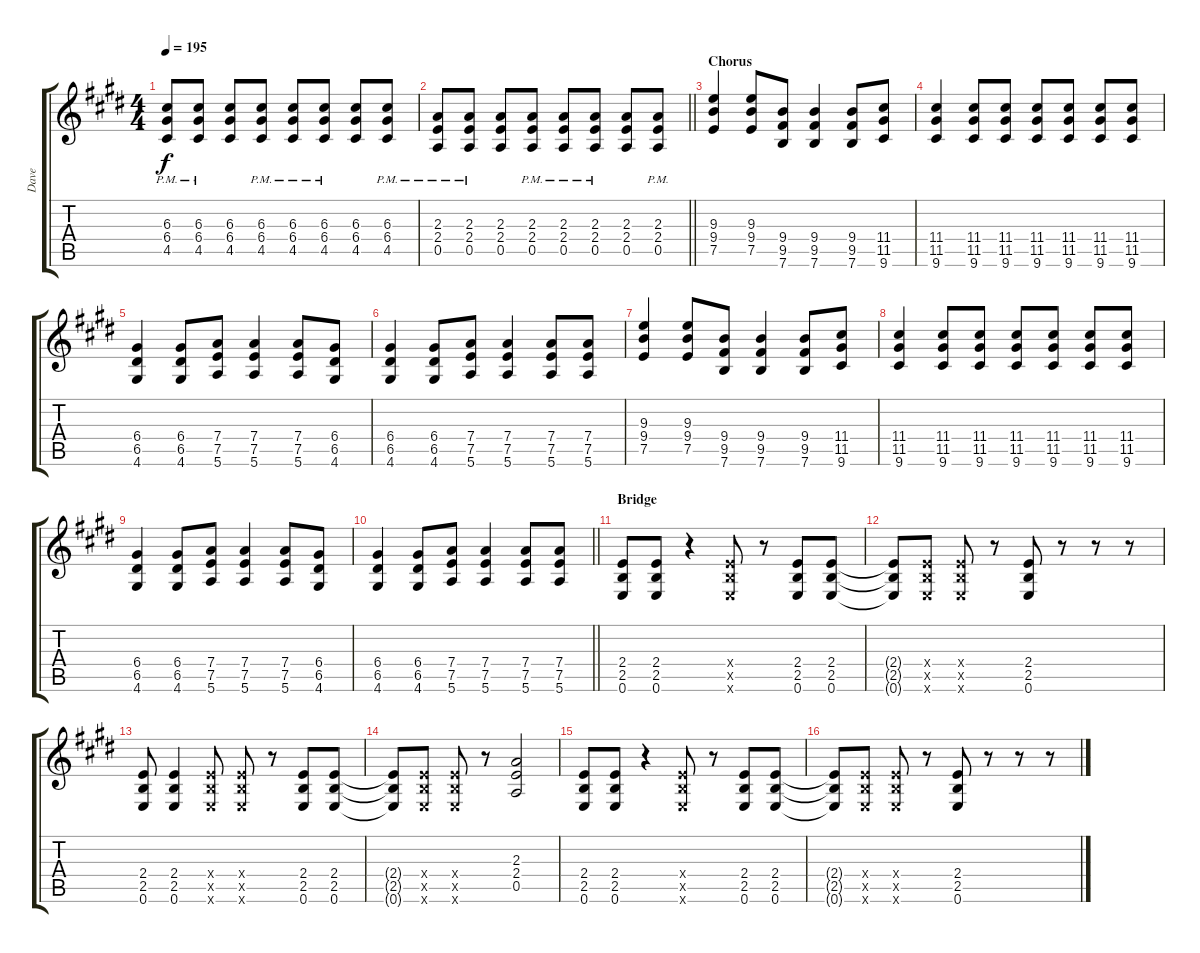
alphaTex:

\track ("Dave" "Dave") {instrument distortionguitar}
\staff {score tabs}
\tuning (E4 B3 G3 D3 A2 E2) {hide}
\ts (4 4)
\tempo 195
\clef g2
\ks e
(6.3{pm} 6.4{pm} 4.5{pm}).8{dy f} (6.3{pm} 6.4{pm} 4.5{pm}).8 (6.3 6.4 4.5).8 (6.3{pm} 6.4{pm} 4.5{pm}).8 (6.3{pm} 6.4{pm} 4.5{pm}).8 (6.3{pm} 6.4{pm} 4.5{pm}).8 (6.3 6.4 4.5).8 (6.3{pm} 6.4{pm} 4.5{pm}).8 |
\barLineRight lightlight
(2.3{pm} 2.4{pm} 0.5{pm}).8 (2.3{pm} 2.4{pm} 0.5{pm}).8 (2.3 2.4 0.5).8 (2.3{pm} 2.4{pm} 0.5{pm}).8 (2.3{pm} 2.4{pm} 0.5{pm}).8 (2.3{pm} 2.4{pm} 0.5{pm}).8 (2.3 2.4 0.5).8 (2.3{pm} 2.4{pm} 0.5{pm}).8 |
\section ("" "Chorus")
(9.3 9.4 7.5).4 (9.3 9.4 7.5).8 (9.4 9.5 7.6).8 (9.4 9.5 7.6).4 (9.4 9.5 7.6).8 (11.4 11.5 9.6).8 |
(11.4 11.5 9.6).4 (11.4 11.5 9.6).8 (11.4 11.5 9.6).8 (11.4 11.5 9.6).8 (11.4 11.5 9.6).8 (11.4 11.5 9.6).8 (11.4 11.5 9.6).8 |
(6.4 6.5 4.6).4 (6.4 6.5 4.6).8 (7.4 7.5 5.6).8 (7.4 7.5 5.6).4 (7.4 7.5 5.6).8 (6.4 6.5 4.6).8 |
(6.4 6.5 4.6).4 (6.4 6.5 4.6).8 (7.4 7.5 5.6).8 (7.4 7.5 5.6).4 (7.4 7.5 5.6).8 (7.4 7.5 5.6).8 |
(9.3 9.4 7.5).4 (9.3 9.4 7.5).8 (9.4 9.5 7.6).8 (9.4 9.5 7.6).4 (9.4 9.5 7.6).8 (11.4 11.5 9.6).8 |
(11.4 11.5 9.6).4 (11.4 11.5 9.6).8 (11.4 11.5 9.6).8 (11.4 11.5 9.6).8 (11.4 11.5 9.6).8 (11.4 11.5 9.6).8 (11.4 11.5 9.6).8 |
(6.4 6.5 4.6).4 (6.4 6.5 4.6).8 (7.4 7.5 5.6).8 (7.4 7.5 5.6).4 (7.4 7.5 5.6).8 (6.4 6.5 4.6).8 |
\barLineRight lightlight
(6.4 6.5 4.6).4 (6.4 6.5 4.6).8 (7.4 7.5 5.6).8 (7.4 7.5 5.6).4 (7.4 7.5 5.6).8 (7.4 7.5 5.6).8 |
\section ("" "Bridge")
(2.4 2.5 0.6).8 (2.4 2.5 0.6).8 r.4 (2.4{x} 2.5{x} 0.6{x}).8 r.8 (2.4 2.5 0.6).8 (2.4 2.5 0.6).8 |
(2.4{t} 2.5{t} 0.6{t}).8 (2.4{x} 2.5{x} 0.6{x}).8 (2.4{x} 2.5{x} 0.6{x}).8 r.8 (2.4 2.5 0.6).8 r.8 r.8 r.8 |
(2.4 2.5 0.6).8 (2.4 2.5 0.6).4 (2.4{x} 2.5{x} 0.6{x}).8 (2.4{x} 2.5{x} 0.6{x}).8 r.8 (2.4 2.5 0.6).8 (2.4 2.5 0.6).8 |
(2.4{t} 2.5{t} 0.6{t}).8 (2.4{x} 2.5{x} 0.6{x}).8 (2.4{x} 2.5{x} 0.6{x}).8 r.8 (2.3 2.4 0.5).2 |
(2.4 2.5 0.6).8 (2.4 2.5 0.6).8 r.4 (2.4{x} 2.5{x} 0.6{x}).8 r.8 (2.4 2.5 0.6).8 (2.4 2.5 0.6).8 |
(2.4{t} 2.5{t} 0.6{t}).8 (2.4{x} 2.5{x} 0.6{x}).8 (2.4{x} 2.5{x} 0.6{x}).8 r.8 (2.4 2.5 0.6).8 r.8 r.8 r.8
